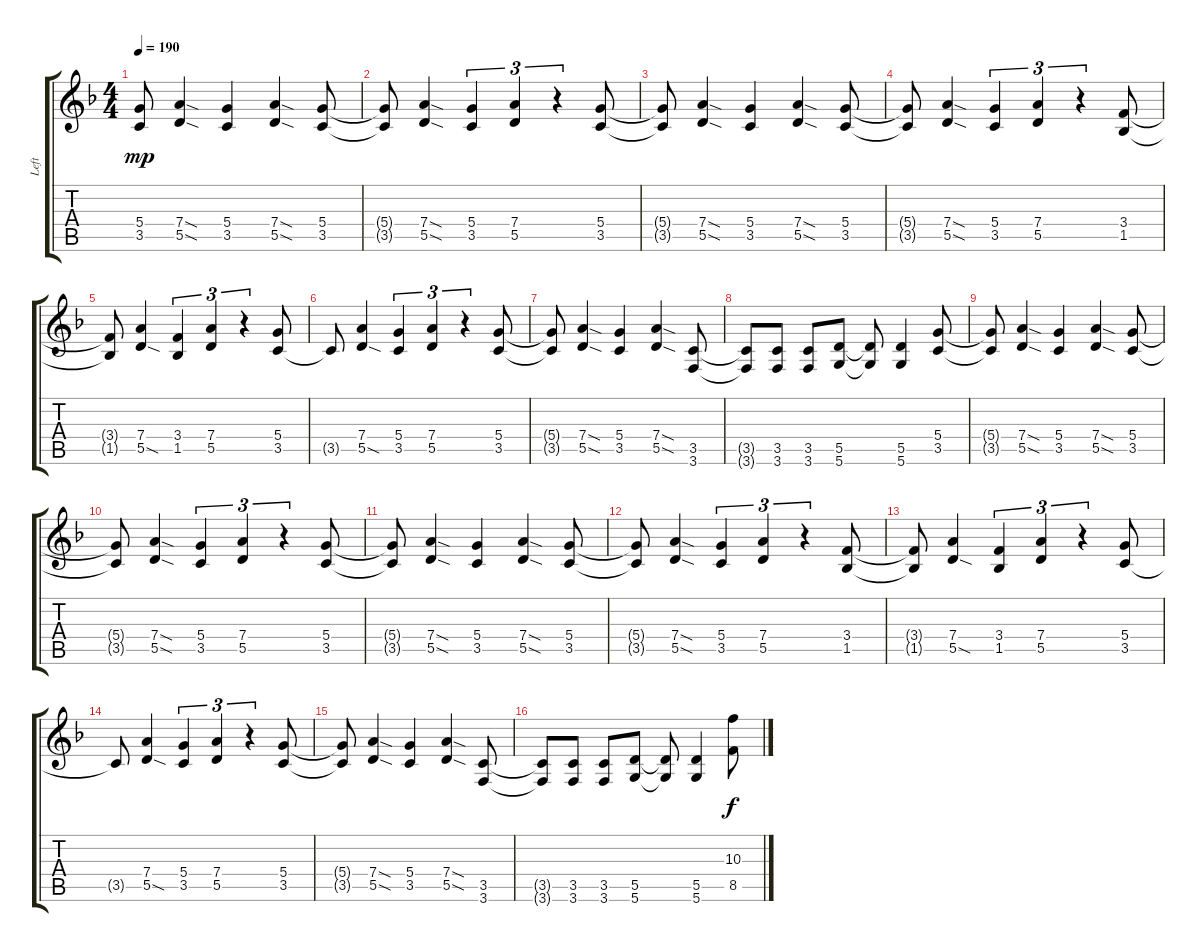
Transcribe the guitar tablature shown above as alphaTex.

\track ("Left" "Left") {instrument overdrivenguitar}
\staff {score tabs}
\tuning (E4 B3 G3 D3 A2 D2) {hide}
\ts (4 4)
\tempo 190
\clef g2
\ks dminor
(5.4{t} 3.5{t}).8{dy mp} (7.4{sod} 5.5{sod}).4 (5.4 3.5).4 (7.4{sod} 5.5{sod}).4 (5.4 3.5).8 |
(5.4{t} 3.5{t}).8 (7.4{sod} 5.5{sod}).4 (5.4 3.5).4{tu (3 2)} (7.4 5.5).4{tu (3 2)} r.4{tu (3 2)} (5.4 3.5).8 |
(5.4{t} 3.5{t}).8 (7.4{sod} 5.5{sod}).4 (5.4 3.5).4 (7.4{sod} 5.5{sod}).4 (5.4 3.5).8 |
(5.4{t} 3.5{t}).8 (7.4{sod} 5.5{sod}).4 (5.4 3.5).4{tu (3 2)} (7.4 5.5).4{tu (3 2)} r.4{tu (3 2)} (3.4 1.5).8 |
(3.4{t} 1.5{t}).8 (7.4 5.5{sod}).4 (3.4 1.5).4{tu (3 2)} (7.4 5.5).4{tu (3 2)} r.4{tu (3 2)} (5.4 3.5).8 |
3.5{t}.8 (7.4 5.5{sod}).4 (5.4 3.5).4{tu (3 2)} (7.4 5.5).4{tu (3 2)} r.4{tu (3 2)} (5.4 3.5).8 |
(5.4{t} 3.5{t}).8 (7.4{sod} 5.5{sod}).4 (5.4 3.5).4 (7.4{sod} 5.5{sod}).4 (3.5 3.6).8 |
(3.5{t} 3.6{t}).8 (3.5 3.6).8 (3.5 3.6).8 (5.5 5.6).8 (5.5{t} 5.6{t}).8 (5.5 5.6).4 (5.4 3.5).8 |
(5.4{t} 3.5{t}).8 (7.4{sod} 5.5{sod}).4 (5.4 3.5).4 (7.4{sod} 5.5{sod}).4 (5.4 3.5).8 |
(5.4{t} 3.5{t}).8 (7.4{sod} 5.5{sod}).4 (5.4 3.5).4{tu (3 2)} (7.4 5.5).4{tu (3 2)} r.4{tu (3 2)} (5.4 3.5).8 |
(5.4{t} 3.5{t}).8 (7.4{sod} 5.5{sod}).4 (5.4 3.5).4 (7.4{sod} 5.5{sod}).4 (5.4 3.5).8 |
(5.4{t} 3.5{t}).8 (7.4{sod} 5.5{sod}).4 (5.4 3.5).4{tu (3 2)} (7.4 5.5).4{tu (3 2)} r.4{tu (3 2)} (3.4 1.5).8 |
(3.4{t} 1.5{t}).8 (7.4 5.5{sod}).4 (3.4 1.5).4{tu (3 2)} (7.4 5.5).4{tu (3 2)} r.4{tu (3 2)} (5.4 3.5).8 |
3.5{t}.8 (7.4 5.5{sod}).4 (5.4 3.5).4{tu (3 2)} (7.4 5.5).4{tu (3 2)} r.4{tu (3 2)} (5.4 3.5).8 |
(5.4{t} 3.5{t}).8 (7.4{sod} 5.5{sod}).4 (5.4 3.5).4 (7.4{sod} 5.5{sod}).4 (3.5 3.6).8 |
(3.5{t} 3.6{t}).8 (3.5 3.6).8 (3.5 3.6).8 (5.5 5.6).8 (5.5{t} 5.6{t}).8 (5.5 5.6).4 (10.3 8.5).8{dy f}
